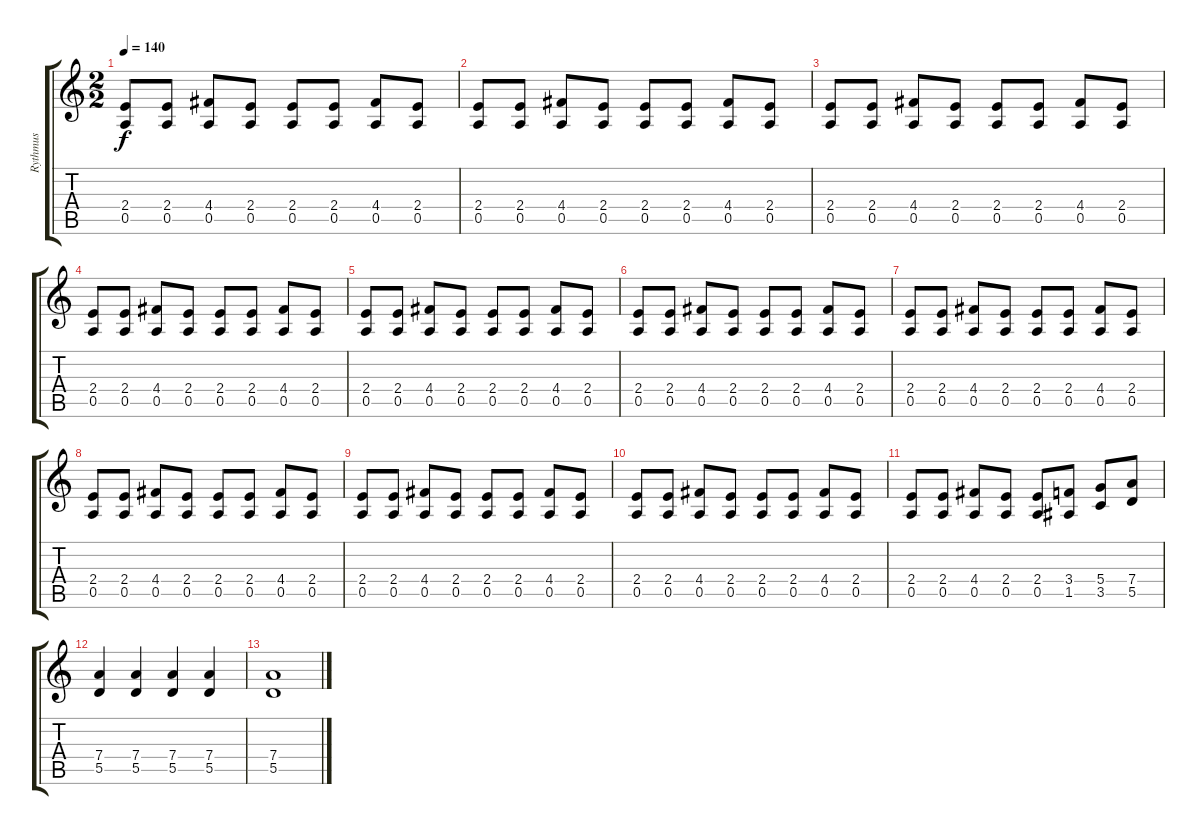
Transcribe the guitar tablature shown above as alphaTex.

\track ("Rythmus" "Rythmus") {instrument overdrivenguitar}
\staff {score tabs}
\tuning (E4 B3 G3 D3 A2 E2) {hide}
\ts (2 2)
\tempo 140
\clef g2
\ks aminor
(2.4 0.5).8{dy f} (2.4 0.5).8 (4.4 0.5).8 (2.4 0.5).8 (2.4 0.5).8 (2.4 0.5).8 (4.4 0.5).8 (2.4 0.5).8 |
(2.4 0.5).8 (2.4 0.5).8 (4.4 0.5).8 (2.4 0.5).8 (2.4 0.5).8 (2.4 0.5).8 (4.4 0.5).8 (2.4 0.5).8 |
(2.4 0.5).8 (2.4 0.5).8 (4.4 0.5).8 (2.4 0.5).8 (2.4 0.5).8 (2.4 0.5).8 (4.4 0.5).8 (2.4 0.5).8 |
(2.4 0.5).8 (2.4 0.5).8 (4.4 0.5).8 (2.4 0.5).8 (2.4 0.5).8 (2.4 0.5).8 (4.4 0.5).8 (2.4 0.5).8 |
(2.4 0.5).8 (2.4 0.5).8 (4.4 0.5).8 (2.4 0.5).8 (2.4 0.5).8 (2.4 0.5).8 (4.4 0.5).8 (2.4 0.5).8 |
(2.4 0.5).8 (2.4 0.5).8 (4.4 0.5).8 (2.4 0.5).8 (2.4 0.5).8 (2.4 0.5).8 (4.4 0.5).8 (2.4 0.5).8 |
(2.4 0.5).8 (2.4 0.5).8 (4.4 0.5).8 (2.4 0.5).8 (2.4 0.5).8 (2.4 0.5).8 (4.4 0.5).8 (2.4 0.5).8 |
(2.4 0.5).8 (2.4 0.5).8 (4.4 0.5).8 (2.4 0.5).8 (2.4 0.5).8 (2.4 0.5).8 (4.4 0.5).8 (2.4 0.5).8 |
(2.4 0.5).8 (2.4 0.5).8 (4.4 0.5).8 (2.4 0.5).8 (2.4 0.5).8 (2.4 0.5).8 (4.4 0.5).8 (2.4 0.5).8 |
(2.4 0.5).8 (2.4 0.5).8 (4.4 0.5).8 (2.4 0.5).8 (2.4 0.5).8 (2.4 0.5).8 (4.4 0.5).8 (2.4 0.5).8 |
(2.4 0.5).8 (2.4 0.5).8 (4.4 0.5).8 (2.4 0.5).8 (2.4 0.5).8 (3.4 1.5).8 (5.4 3.5).8 (7.4 5.5).8 |
(7.4 5.5).4 (7.4 5.5).4 (7.4 5.5).4 (7.4 5.5).4 |
(7.4 5.5).1
